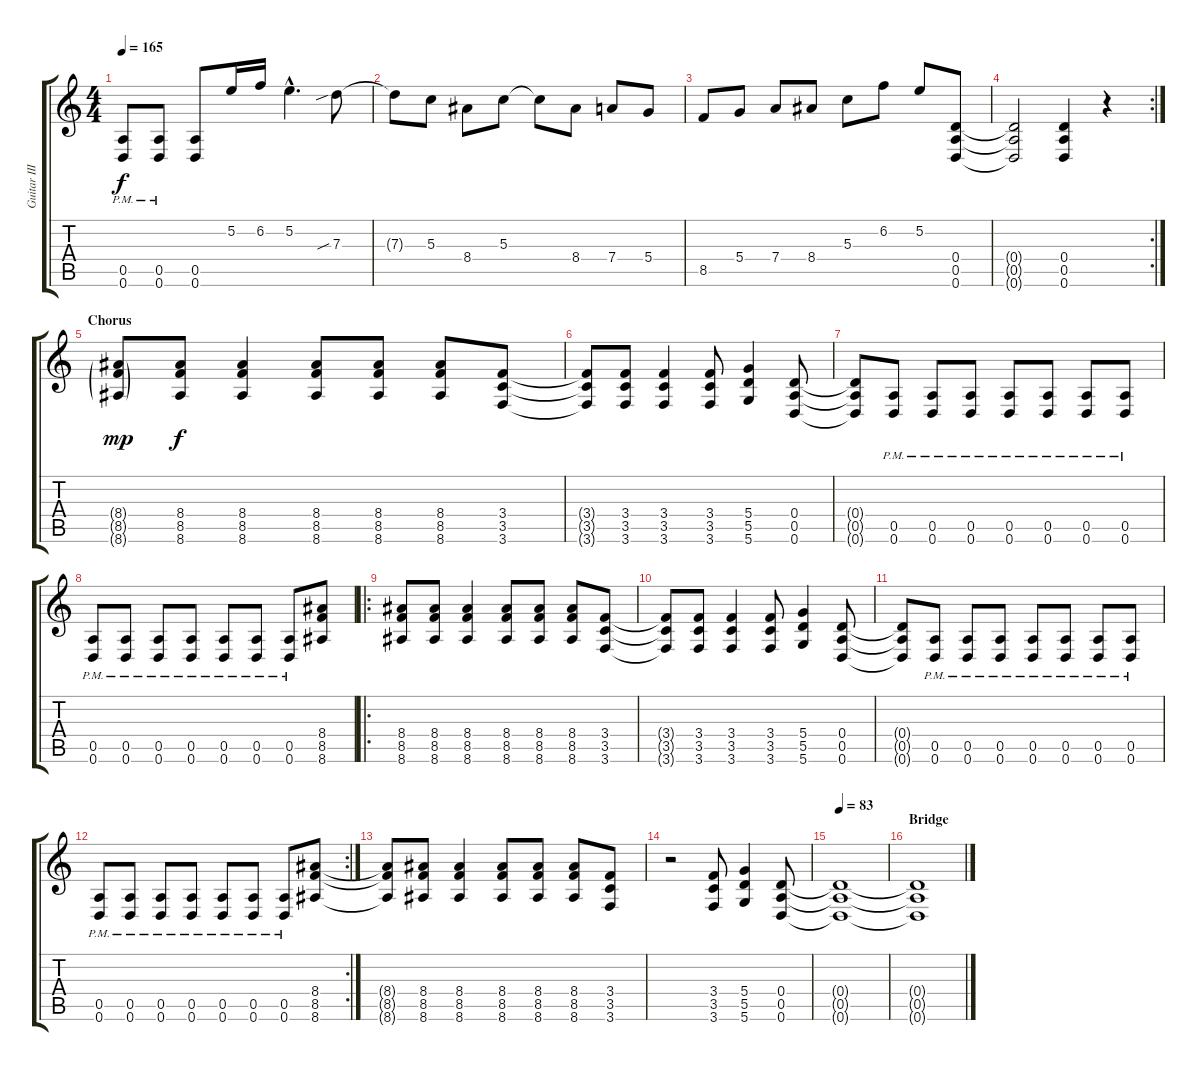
\track ("Guitar III" "Guitar III") {instrument distortionguitar}
\staff {score tabs}
\tuning (E4 B3 G3 D3 A2 D2) {hide}
\ts (4 4)
\tempo 165
\clef g2
\ks c
(0.5{pm} 0.6{pm}).8{dy f} (0.5{pm} 0.6{pm}).8 (0.5 0.6).8 5.2.16 6.2.16 5.2{hac}.4{d} 7.3{sib}.8 |
7.3{t}.8 5.3.8 8.4.8 5.3.8 5.3{t}.8 8.4.8 7.4.8 5.4.8 |
8.5.8 5.4.8 7.4.8 8.4.8 5.3.8 6.2.8 5.2.8 (0.4 0.5 0.6).8 |
\rc 2
(0.4{t} 0.5{t} 0.6{t}).2 (0.4 0.5 0.6).4 r.4 |
\section ("" "Chorus")
(8.4{g} 8.5{g} 8.6{g}).8{dy mp} (8.4 8.5 8.6).8{dy f} (8.4 8.5 8.6).4 (8.4 8.5 8.6).8 (8.4 8.5 8.6).8 (8.4 8.5 8.6).8 (3.4 3.5 3.6).8 |
(3.4{t} 3.5{t} 3.6{t}).8 (3.4 3.5 3.6).8 (3.4 3.5 3.6).4 (3.4 3.5 3.6).8 (5.4 5.5 5.6).4 (0.4 0.5 0.6).8 |
(0.4{t} 0.5{t} 0.6{t}).8 (0.5{pm} 0.6).8 (0.5{pm} 0.6).8 (0.5{pm} 0.6).8 (0.5{pm} 0.6).8 (0.5{pm} 0.6).8 (0.5{pm} 0.6).8 (0.5{pm} 0.6{pm}).8 |
(0.5{pm} 0.6{pm}).8 (0.5{pm} 0.6{pm}).8 (0.5{pm} 0.6{pm}).8 (0.5{pm} 0.6{pm}).8 (0.5{pm} 0.6{pm}).8 (0.5{pm} 0.6{pm}).8 (0.5{pm} 0.6{pm}).8 (8.4 8.5 8.6).8 |
\ro
(8.4 8.5 8.6).8 (8.4 8.5 8.6).8 (8.4 8.5 8.6).4 (8.4 8.5 8.6).8 (8.4 8.5 8.6).8 (8.4 8.5 8.6).8 (3.4 3.5 3.6).8 |
(3.4{t} 3.5{t} 3.6{t}).8 (3.4 3.5 3.6).8 (3.4 3.5 3.6).4 (3.4 3.5 3.6).8 (5.4 5.5 5.6).4 (0.4 0.5 0.6).8 |
(0.4{t} 0.5{t} 0.6{t}).8 (0.5{pm} 0.6{pm}).8 (0.5{pm} 0.6{pm}).8 (0.5{pm} 0.6{pm}).8 (0.5{pm} 0.6{pm}).8 (0.5{pm} 0.6{pm}).8 (0.5{pm} 0.6{pm}).8 (0.5{pm} 0.6{pm}).8 |
\rc 2
(0.5{pm} 0.6{pm}).8 (0.5{pm} 0.6{pm}).8 (0.5{pm} 0.6{pm}).8 (0.5{pm} 0.6{pm}).8 (0.5{pm} 0.6{pm}).8 (0.5{pm} 0.6{pm}).8 (0.5{pm} 0.6{pm}).8 (8.4 8.5 8.6).8 |
(8.4{t} 8.5{t} 8.6{t}).8 (8.4 8.5 8.6).8 (8.4 8.5 8.6).4 (8.4 8.5 8.6).8 (8.4 8.5 8.6).8 (8.4 8.5 8.6).8 (3.4 3.5 3.6).8 |
r.2 (3.4 3.5 3.6).8 (5.4 5.5 5.6).4 (0.4 0.5 0.6).8 |
\tempo 83
(0.4{t} 0.5{t} 0.6{t}).1{volume 0} |
\section ("" "Bridge")
(0.4{t} 0.5{t} 0.6{t}).1
